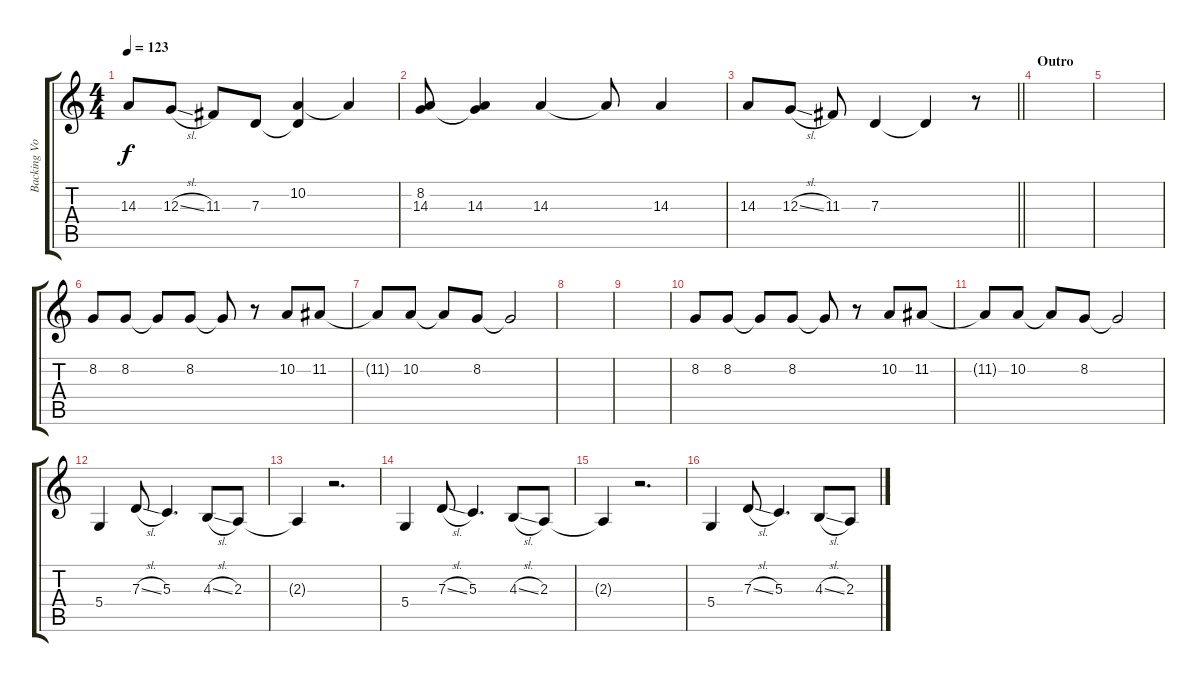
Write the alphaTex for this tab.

\track ("Backing Vocals (Josh Klinghoffer)" "Backing Vo") {instrument oboe}
\staff {score tabs}
\tuning (E4 B3 G3 D3 A2 E2) {hide}
\ts (4 4)
\tempo 123
\clef g2
\ks c
14.3.8{dy f} 12.3{sl}.8 11.3.8 7.3.8 (10.2 7.3{t}).4 10.2{t}.4 |
(8.2 14.3).8 (8.2{t} 14.3).4 14.3.4 14.3{t}.8 14.3.4 |
\barLineRight lightlight
14.3.8 12.3{sl}.8 11.3.8 7.3.4 7.3{t}.4 r.8 |
\section ("" "Outro")
|
|
8.2.8 8.2.8 8.2{t}.8 8.2.8 8.2{t}.8 r.8 10.2.8 11.2.8 |
11.2{t}.8 10.2.8 10.2{t}.8 8.2.8 8.2{t}.2 |
|
|
8.2.8 8.2.8 8.2{t}.8 8.2.8 8.2{t}.8 r.8 10.2.8 11.2.8 |
11.2{t}.8 10.2.8 10.2{t}.8 8.2.8 8.2{t}.2 |
5.4.4 7.3{sl}.8 5.3.4{d} 4.3{sl}.8 2.3.8 |
2.3{t}.4 r.2{d} |
5.4.4 7.3{sl}.8 5.3.4{d} 4.3{sl}.8 2.3.8 |
2.3{t}.4 r.2{d} |
5.4.4 7.3{sl}.8 5.3.4{d} 4.3{sl}.8 2.3.8
